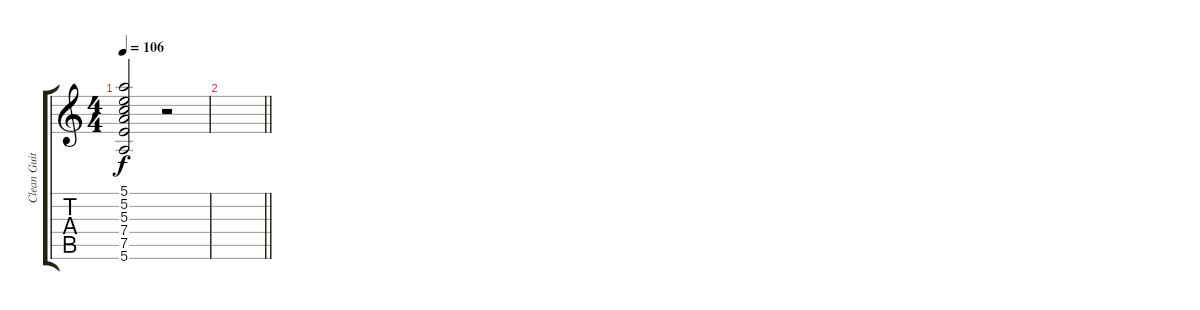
\track ("Clean Guitar 1 (Billie Joe Armstrong)" "Clean Guit") {instrument electricguitarclean}
\staff {score tabs}
\tuning (E4 B3 G3 D3 A2 E2) {hide}
\ts (4 4)
\tempo 106
\clef g2
\ks c
(5.1{t} 5.2{t} 5.3{t} 7.4{t} 7.5{t} 5.6{t}).2{dy f} r.2 |
\barLineRight lightlight
